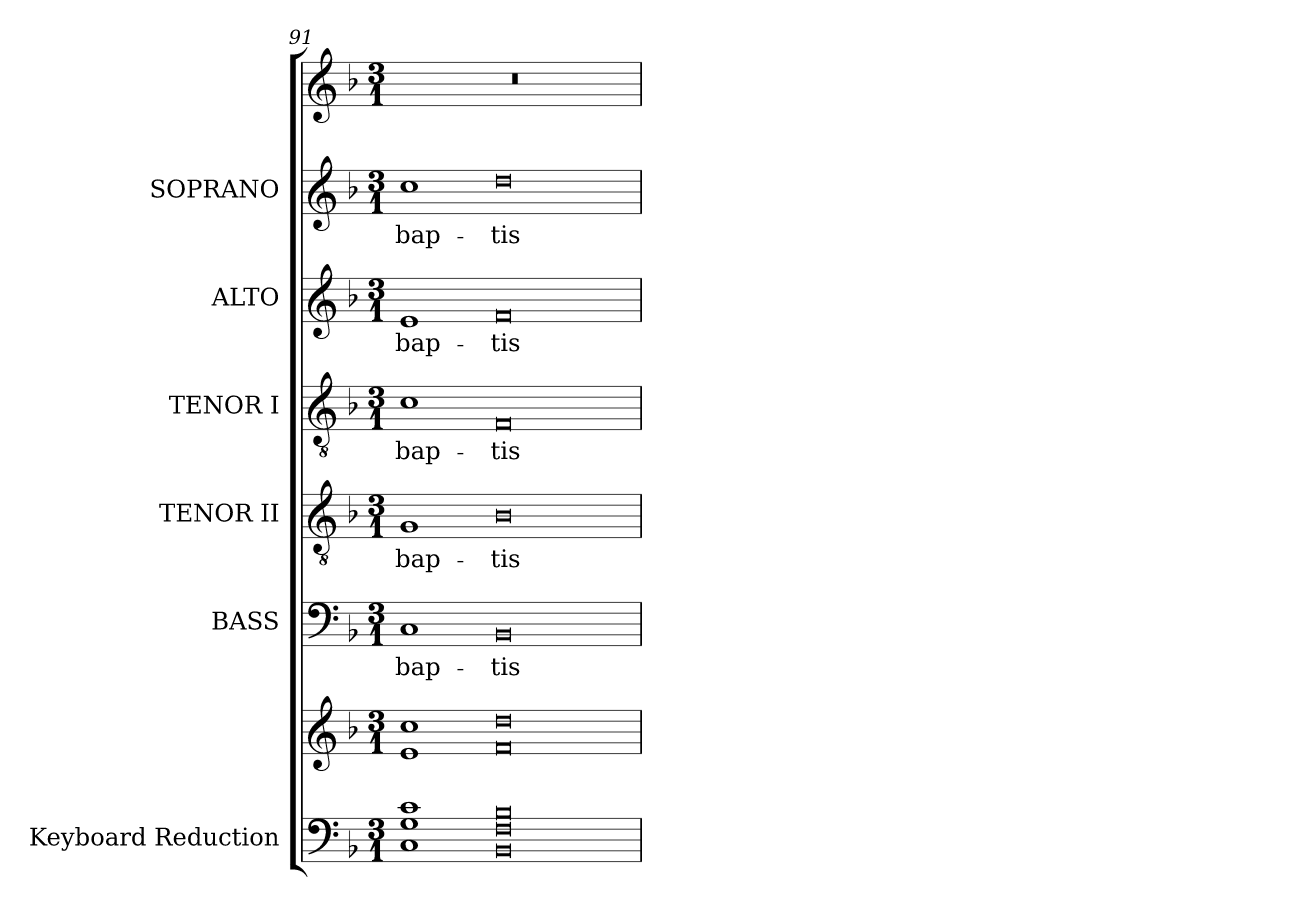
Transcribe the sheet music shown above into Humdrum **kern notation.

**kern	**kern	**kern	**text	**kern	**text	**kern	**text	**kern	**text	**kern	**text	**kern
*part7	*part7	*part6	*part6	*part5	*part5	*part4	*part4	*part3	*part3	*part2	*part2	*part1
*staff8	*staff7	*staff6	*staff6	*staff5	*staff5	*staff4	*staff4	*staff3	*staff3	*staff2	*staff2	*staff1
*I"Keyboard Reduction	*	*I"BASS	*	*I"TENOR II	*	*I"TENOR I	*	*I"ALTO	*	*I"SOPRANO	*	*
*I'Reduc.	*	*I'B.	*	*I'T. II	*	*I'T. I	*	*I'A.	*	*I'S.	*	*
*clefF4	*clefG2	*clefF4	*	*clefGv2	*	*clefGv2	*	*clefG2	*	*clefG2	*	*clefG2
*	*	*	*	*ITrd7c12	*	*ITrd7c12	*	*	*	*	*	*
*k[b-]	*k[b-]	*k[b-]	*	*k[b-]	*	*k[b-]	*	*k[b-]	*	*k[b-]	*	*k[b-]
*F:	*F:	*F:	*	*F:	*	*F:	*	*F:	*	*F:	*	*F:
*M3/1	*M3/1	*M3/1	*	*M3/1	*	*M3/1	*	*M3/1	*	*M3/1	*	*M3/1
=91	=91	=91	=91	=91	=91	=91	=91	=91	=91	=91	=91	=91
!	!	!	!LO:LY:b:color=#000000	!	!	!	!	!	!	!	!	!
!	!	!	!	!	!LO:LY:b:color=#000000	!	!	!	!	!	!	!
!	!	!	!	!	!	!	!LO:LY:b:color=#000000	!	!	!	!	!
!	!	!	!	!	!	!	!	!	!LO:LY:b:color=#000000	!	!	!
!	!	!	!	!	!	!	!	!	!	!	!LO:LY:b:color=#000000	!LO:N:vis=1
1Ci 1Gi 1ci	1ei 1cci	1Ci	bap-	1GGi	bap-	1Ci	bap-	1ei	bap-	1cci	bap-	0.r
!	!	!	!LO:LY:b:color=#000000	!	!	!	!	!	!	!	!	!
!	!	!	!	!	!LO:LY:b:color=#000000	!	!	!	!	!	!	!
!	!	!	!	!	!	!	!LO:LY:b:color=#000000	!	!	!	!	!
!	!	!	!	!	!	!	!	!	!LO:LY:b:color=#000000	!	!	!
!	!	!	!	!	!	!	!	!	!	!	!LO:LY:b:color=#000000	!
0BB-i 0Fi 0B-i	0fi 0ddi	0BB-i	-tis-	0BB-i	-tis-	0FFi	-tis-	0fi	-tis-	0ddi	-tis-	.
=	=	=	=	=	=	=	=	=	=	=	=	=
*-	*-	*-	*-	*-	*-	*-	*-	*-	*-	*-	*-	*-
